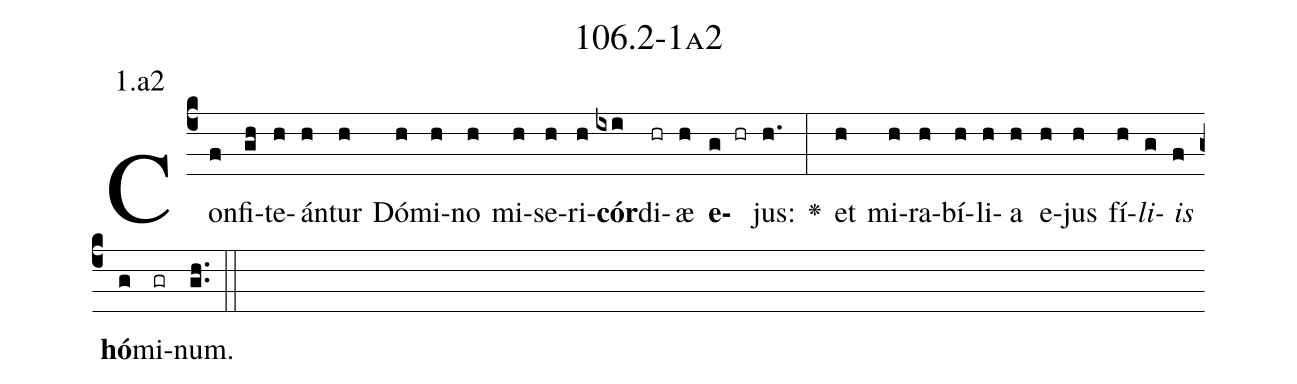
name: 106.2-1a2;
annotation: 1.a2;
%%
(c4)Con(f)fi(gh)te(h)án(h)tur(h) Dó(h)mi(h)no(h) mi(h)se(h)ri(h)<b>cór</b>(ixi)di(hr)æ(h) <b>e</b>(g hr)jus:(h.) <v>\greheightstar</v>(:) et(h) mi(h)ra(h)bí(h)li(h)a(h) e(h)jus(h) fí(h)<i>li</i>(g)<i>is</i>(f) <b>hó</b>(g)mi(gr)num.(gh..) (::)


%E(h) u(h) o(g) u(f) a(g) e.(gh..) (::)
